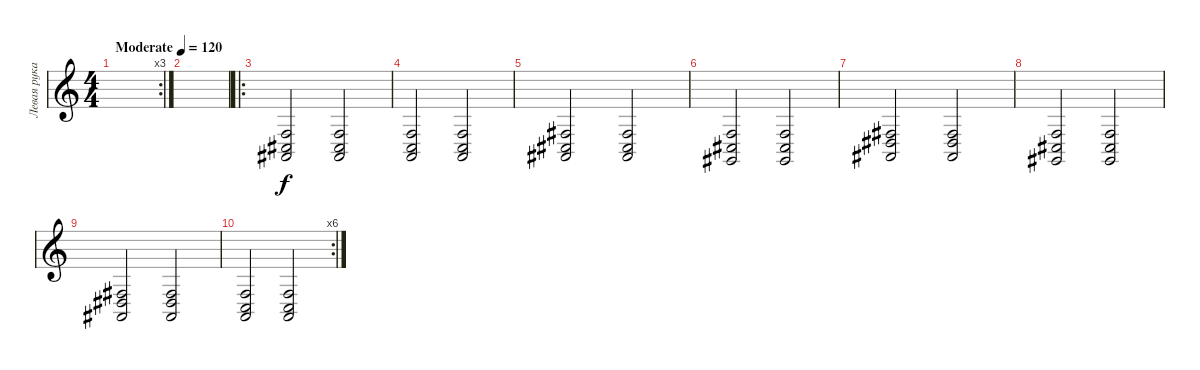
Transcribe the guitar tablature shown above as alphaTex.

\track ("Левая рука" "Левая рука") {instrument acousticgrandpiano}
\staff {score}
\tuning (E4 B3 G3 D3 A2 E2) {hide}
\rc 3
\ts (4 4)
\tempo (120 "Moderate")
\clef g2
\ks c
|
|
\ro
(3.4 4.5 6.6).2 (3.4 4.5 6.6).2 |
(3.4 3.5 5.6).2 (3.4 3.5 5.6).2 |
(4.4 1.5 9.6).2 (4.4 1.5 9.6).2 |
(3.4 4.5 4.6).2 (3.4 4.5 4.6).2 |
(4.4 6.5 6.6).2 (4.4 6.5 6.6).2 |
(3.4 4.5 4.6).2 (3.4 4.5 4.6).2 |
(4.4 6.5 6.6).2 (4.4 6.5 6.6).2 |
\rc 6
(3.4 3.5 5.6).2 (3.4 3.5 5.6).2
